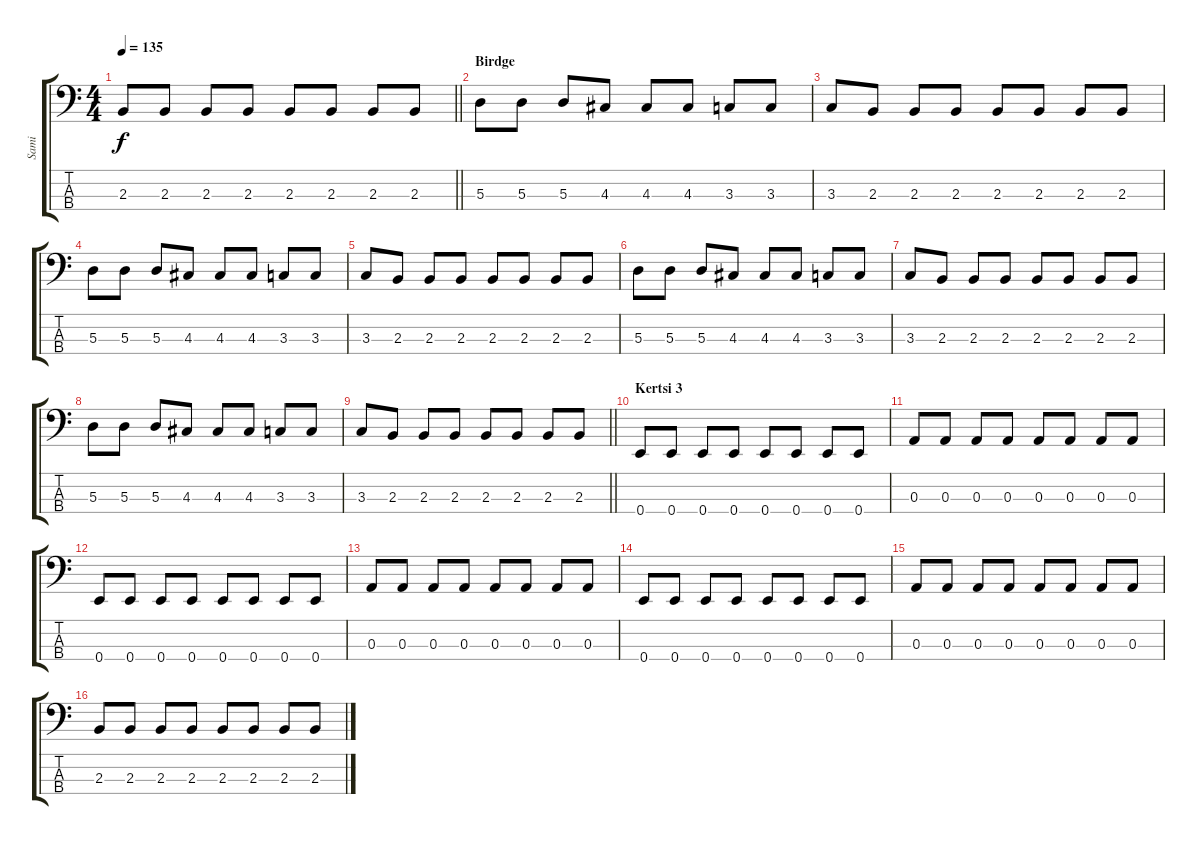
\track ("Sami" "Sami") {instrument electricbassfinger}
\staff {score tabs}
\tuning (G2 D2 A1 E1) {hide}
\ts (4 4)
\tempo 135
\clef f4
\barLineRight lightlight
\ks c
2.3.8{dy f} 2.3.8 2.3.8 2.3.8 2.3.8 2.3.8 2.3.8 2.3.8 |
\section ("" "Birdge")
5.3.8 5.3.8 5.3.8 4.3.8 4.3.8 4.3.8 3.3.8 3.3.8 |
3.3.8 2.3.8 2.3.8 2.3.8 2.3.8 2.3.8 2.3.8 2.3.8 |
5.3.8 5.3.8 5.3.8 4.3.8 4.3.8 4.3.8 3.3.8 3.3.8 |
3.3.8 2.3.8 2.3.8 2.3.8 2.3.8 2.3.8 2.3.8 2.3.8 |
5.3.8 5.3.8 5.3.8 4.3.8 4.3.8 4.3.8 3.3.8 3.3.8 |
3.3.8 2.3.8 2.3.8 2.3.8 2.3.8 2.3.8 2.3.8 2.3.8 |
5.3.8 5.3.8 5.3.8 4.3.8 4.3.8 4.3.8 3.3.8 3.3.8 |
\barLineRight lightlight
3.3.8 2.3.8 2.3.8 2.3.8 2.3.8 2.3.8 2.3.8 2.3.8 |
\section ("" "Kertsi 3")
0.4.8 0.4.8 0.4.8 0.4.8 0.4.8 0.4.8 0.4.8 0.4.8 |
0.3.8 0.3.8 0.3.8 0.3.8 0.3.8 0.3.8 0.3.8 0.3.8 |
0.4.8 0.4.8 0.4.8 0.4.8 0.4.8 0.4.8 0.4.8 0.4.8 |
0.3.8 0.3.8 0.3.8 0.3.8 0.3.8 0.3.8 0.3.8 0.3.8 |
0.4.8 0.4.8 0.4.8 0.4.8 0.4.8 0.4.8 0.4.8 0.4.8 |
0.3.8 0.3.8 0.3.8 0.3.8 0.3.8 0.3.8 0.3.8 0.3.8 |
2.3.8 2.3.8 2.3.8 2.3.8 2.3.8 2.3.8 2.3.8 2.3.8
